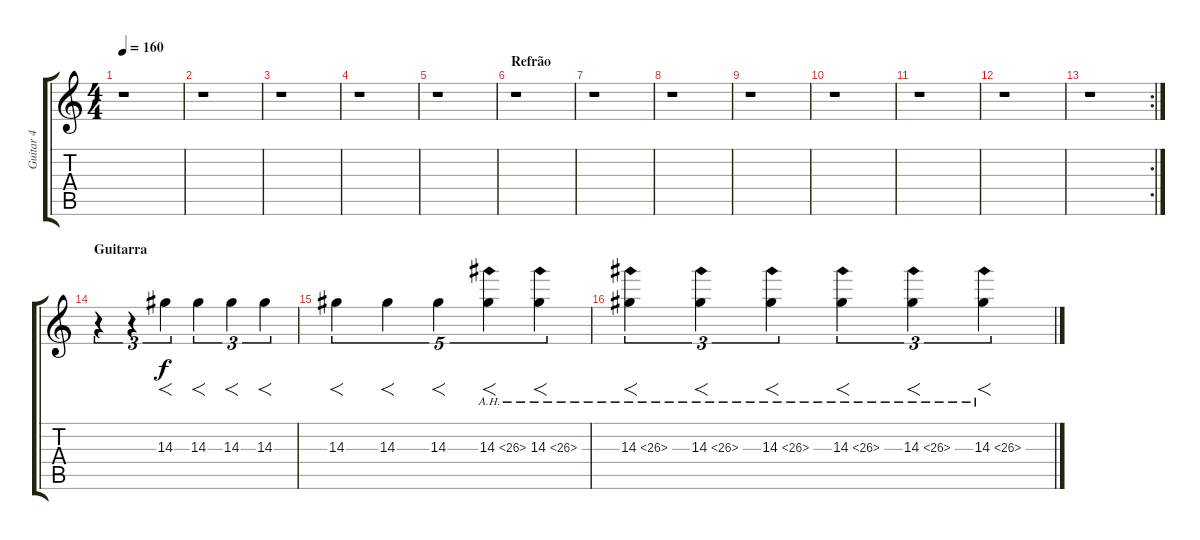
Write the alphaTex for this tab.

\track ("Guitar 4" "Guitar 4") {instrument distortionguitar}
\staff {score tabs}
\tuning (Eb4 Bb3 Gb3 Db3 Ab2 Eb2) {hide}
\ts (4 4)
\tempo 160
\clef g2
\ks c
r.1{dy f} |
r.1 |
r.1 |
r.1 |
r.1 |
\section ("" "Refrão")
r.1 |
r.1 |
r.1 |
r.1 |
r.1 |
r.1 |
r.1 |
\rc 2
r.1 |
\section ("" "Guitarra")
r.4{tu (3 2)} r.4{tu (3 2)} 14.3.4{f tu (3 2)} 14.3.4{f tu (3 2)} 14.3.4{f tu (3 2)} 14.3.4{f tu (3 2)} |
14.3.4{f tu (5 4)} 14.3.4{f tu (5 4)} 14.3.4{f tu (5 4)} 14.3{ah 12}.4{f tu (5 4)} 14.3{ah 12}.4{f tu (5 4)} |
14.3{ah 12}.4{f tu (3 2)} 14.3{ah 12}.4{f tu (3 2)} 14.3{ah 12}.4{f tu (3 2)} 14.3{ah 12}.4{f tu (3 2)} 14.3{ah 12}.4{f tu (3 2)} 14.3{ah 12}.4{f tu (3 2)}
